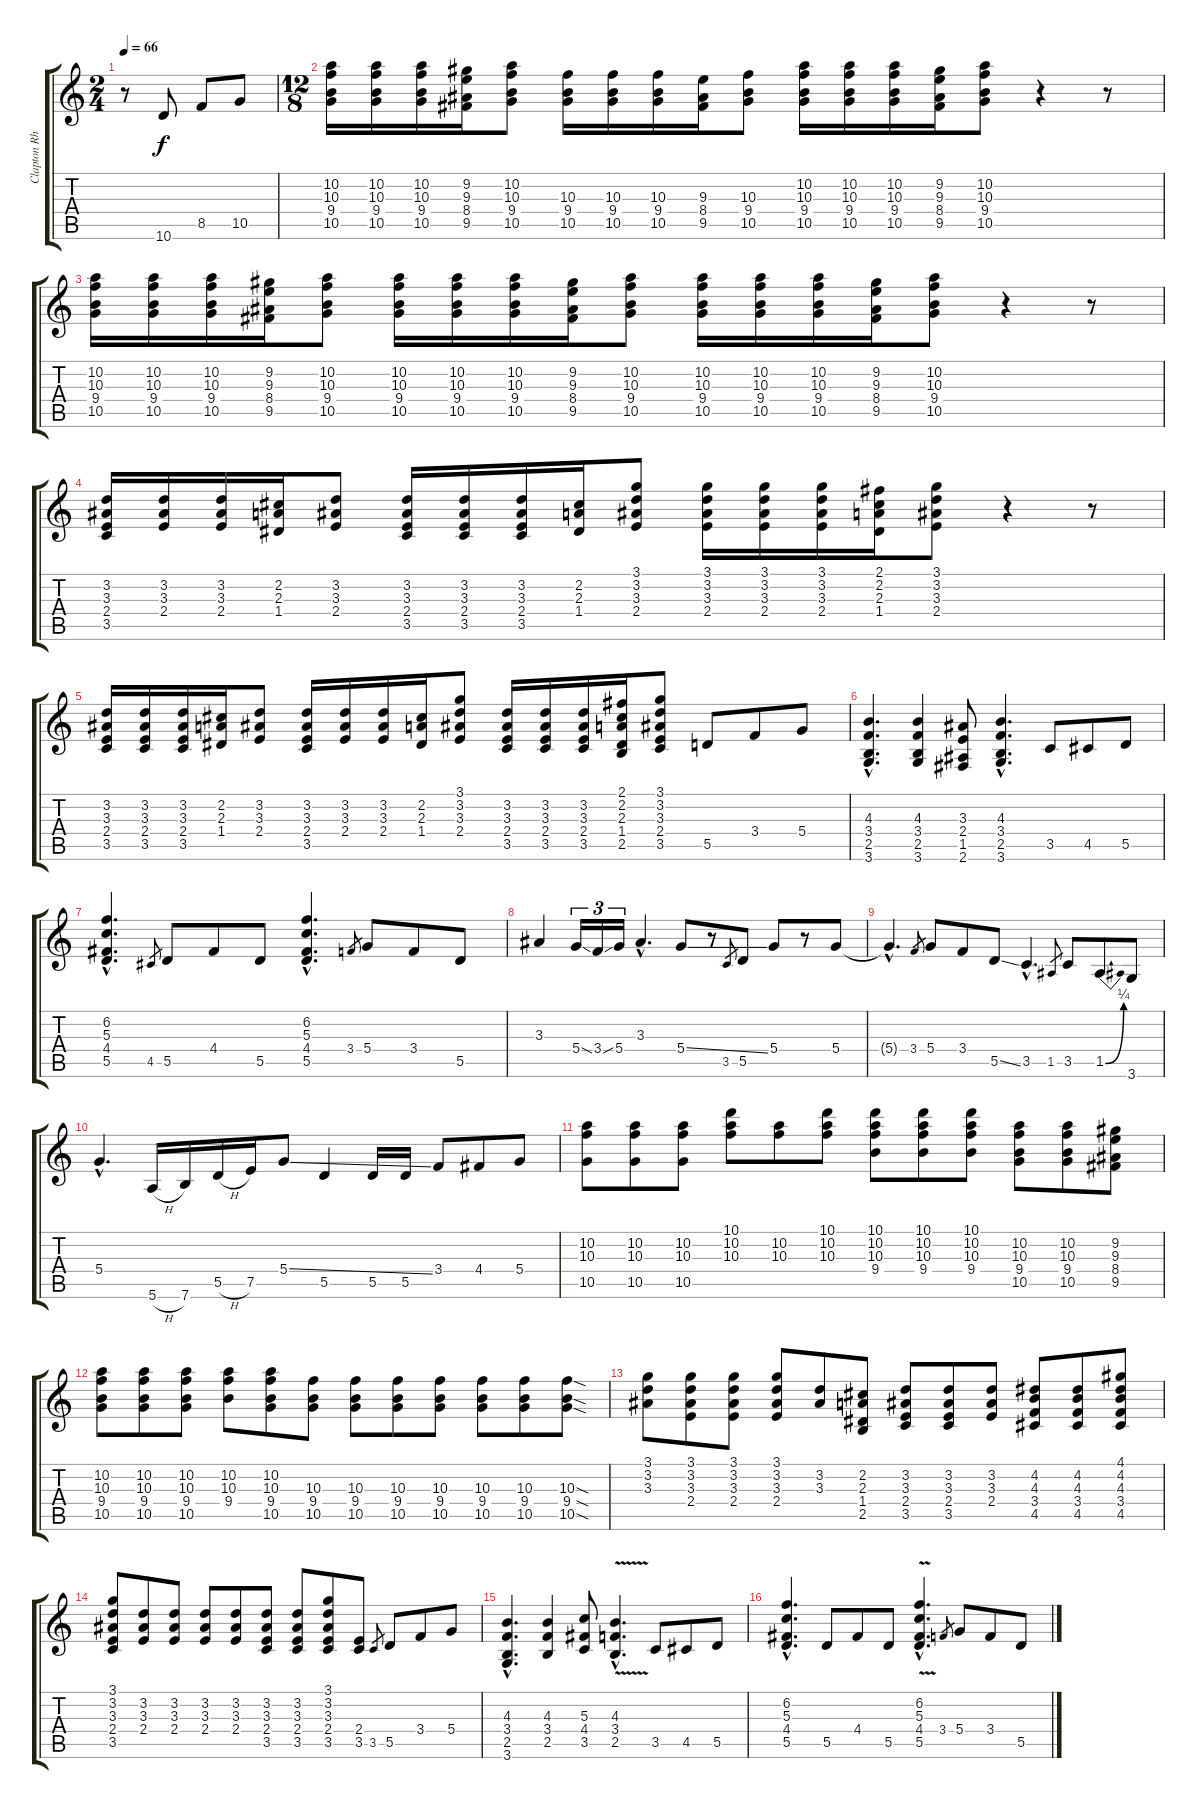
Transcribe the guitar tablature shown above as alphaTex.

\track ("Clapton Rhythm" "Clapton Rh") {instrument overdrivenguitar}
\staff {score tabs}
\tuning (E4 B3 G3 D3 A2 E2) {hide}
\ts (2 4)
\tempo 66
\clef g2
\ks c
r.8{dy f instrument overdrivenguitar} 10.6.8 8.5.8 10.5.8 |
\ts (12 8)
(10.2 10.3 9.4 10.5).16 (10.2 10.3 9.4 10.5).16 (10.2 10.3 9.4 10.5).16 (9.2 9.3 8.4 9.5).16 (10.2 10.3 9.4 10.5).8 (10.3 9.4 10.5).16 (10.3 9.4 10.5).16 (10.3 9.4 10.5).16 (9.3 8.4 9.5).16 (10.3 9.4 10.5).8 (10.2 10.3 9.4 10.5).16 (10.2 10.3 9.4 10.5).16 (10.2 10.3 9.4 10.5).16 (9.2 9.3 8.4 9.5).16 (10.2 10.3 9.4 10.5).8 r.4 r.8 |
(10.2 10.3 9.4 10.5).16 (10.2 10.3 9.4 10.5).16 (10.2 10.3 9.4 10.5).16 (9.2 9.3 8.4 9.5).16 (10.2 10.3 9.4 10.5).8 (10.2 10.3 9.4 10.5).16 (10.2 10.3 9.4 10.5).16 (10.2 10.3 9.4 10.5).16 (9.2 9.3 8.4 9.5).16 (10.2 10.3 9.4 10.5).8 (10.2 10.3 9.4 10.5).16 (10.2 10.3 9.4 10.5).16 (10.2 10.3 9.4 10.5).16 (9.2 9.3 8.4 9.5).16 (10.2 10.3 9.4 10.5).8 r.4 r.8 |
(3.2 3.3 2.4 3.5).16 (3.2 3.3 2.4).16 (3.2 3.3 2.4).16 (2.2 2.3 1.4).16 (3.2 3.3 2.4).8 (3.2 3.3 2.4 3.5).16 (3.2 3.3 2.4 3.5).16 (3.2 3.3 2.4 3.5).16 (2.2 2.3 1.4).16 (3.1 3.2 3.3 2.4).8 (3.1 3.2 3.3 2.4).16 (3.1 3.2 3.3 2.4).16 (3.1 3.2 3.3 2.4).16 (2.1 2.2 2.3 1.4).16 (3.1 3.2 3.3 2.4).8 r.4 r.8 |
(3.2 3.3 2.4 3.5).16 (3.2 3.3 2.4 3.5).16 (3.2 3.3 2.4 3.5).16 (2.2 2.3 1.4).16 (3.2 3.3 2.4).8 (3.2 3.3 2.4 3.5).16 (3.2 3.3 2.4).16 (3.2 3.3 2.4).16 (2.2 2.3 1.4).16 (3.1 3.2 3.3 2.4).8 (3.2 3.3 2.4 3.5).16 (3.2 3.3 2.4 3.5).16 (3.2 3.3 2.4 3.5).16 (2.1 2.2 2.3 1.4 2.5).16 (3.1 3.2 3.3 2.4 3.5).8 5.5.8 3.4.8 5.4.8 |
(4.3{hac} 3.4{hac} 2.5{hac} 3.6{hac}).4{d} (4.3 3.4 2.5 3.6).4 (3.3 2.4 1.5 2.6).8 (4.3{hac} 3.4{hac} 2.5{hac} 3.6{hac}).4{d} 3.5.8 4.5.8 5.5.8 |
(6.2{hac} 5.3{hac} 4.4{hac} 5.5{hac}).4{d} 4.5.8{gr} 5.5.8 4.4.8 5.5.8 (6.2{hac} 5.3{hac} 4.4{hac} 5.5{hac}).4{d} 3.4.8{gr} 5.4.8 3.4.8 5.5.8 |
3.3.4 5.4{ss}.16{tu (3 2)} 3.4{ss}.16{tu (3 2)} 5.4.16{tu (3 2)} 3.3{hac}.4{d} 5.4{ss}.8 r.8 3.5.8{gr} 5.5.8 5.4.8 r.8 5.4.8 |
5.4{hac t}.4{d} 3.4.8{gr} 5.4.8 3.4.8 5.5{ss}.8 3.5{hac}.4{d} 1.5.8{gr} 3.5.8 1.5{be (bend 0 0 60 1)}.8 3.6.8 |
5.4{hac}.4{d} 5.6{h}.16 7.6.16 5.5{h}.16 7.5.16 5.4{ss}.8 5.5.4 5.5.16 5.5.16 3.4.8 4.4.8 5.4.8 |
(10.2 10.3 10.5).8 (10.2 10.3 10.5).8 (10.2 10.3 10.5).8 (10.1 10.2 10.3).8 (10.2 10.3).8 (10.1 10.2 10.3).8 (10.1 10.2 10.3 9.4).8 (10.1 10.2 10.3 9.4).8 (10.1 10.2 10.3 9.4).8 (10.2 10.3 9.4 10.5).8 (10.2 10.3 9.4 10.5).8 (9.2 9.3 8.4 9.5).8 |
(10.2 10.3 9.4 10.5).8 (10.2 10.3 9.4 10.5).8 (10.2 10.3 9.4 10.5).8 (10.2 10.3 9.4).8 (10.2 10.3 9.4 10.5).8 (10.3 9.4 10.5).8 (10.3 9.4 10.5).8 (10.3 9.4 10.5).8 (10.3 9.4 10.5).8 (10.3 9.4 10.5).8 (10.3 9.4 10.5).8 (10.3{sod} 9.4{sod} 10.5{sod}).8 |
(3.1 3.2 3.3).8 (3.1 3.2 3.3 2.4).8 (3.1 3.2 3.3 2.4).8 (3.1 3.2 3.3 2.4).8 (3.2 3.3).8 (2.2 2.3 1.4 2.5).8 (3.2 3.3 2.4 3.5).8 (3.2 3.3 2.4 3.5).8 (3.2 3.3 2.4).8 (4.2 4.3 3.4 4.5).8 (4.2 4.3 3.4 4.5).8 (4.1 4.2 4.3 3.4 4.5).8 |
(3.1 3.2 3.3 2.4 3.5).8 (3.2 3.3 2.4).8 (3.2 3.3 2.4).8 (3.2 3.3 2.4).8 (3.2 3.3 2.4).8 (3.2 3.3 2.4 3.5).8 (3.2 3.3 2.4 3.5).8 (3.1 3.2 3.3 2.4 3.5).8 (2.4 3.5).8 3.5.8{gr} 5.5.8 3.4.8 5.4.8 |
(4.3{hac} 3.4{hac} 2.5{hac} 3.6{hac}).4{d} (4.3 3.4 2.5).4 (5.3 4.4 3.5).8 (4.3{v hac} 3.4{v hac} 2.5{v hac}).4{d} 3.5.8 4.5.8 5.5.8 |
(6.2{hac} 5.3{hac} 4.4{hac} 5.5{hac}).4{d} 5.5.8 4.4.8 5.5.8 (6.2{v hac} 5.3{v hac} 4.4{v hac} 5.5{v hac}).4{d} 3.4.8{gr} 5.4.8 3.4.8 5.5.8
